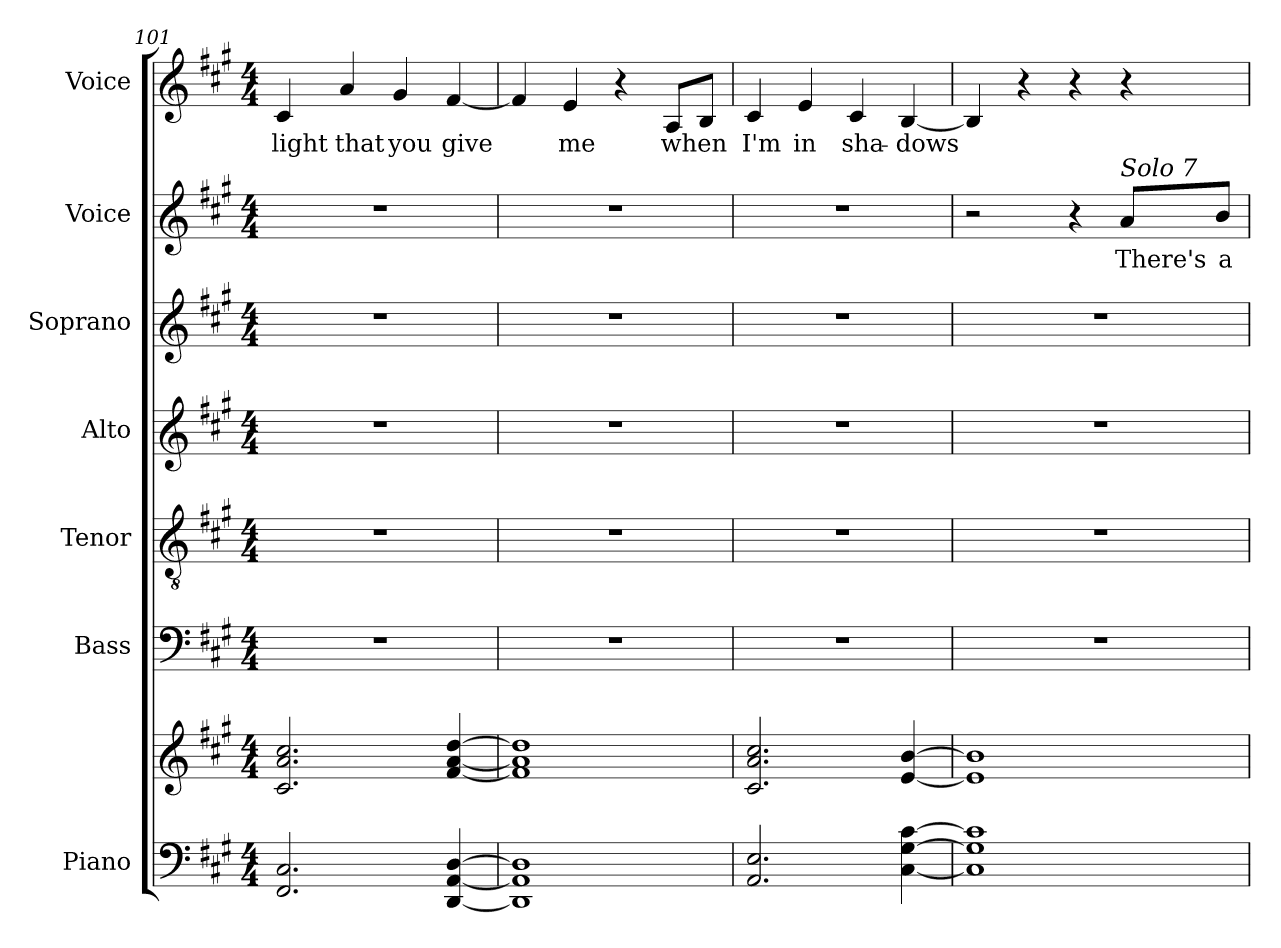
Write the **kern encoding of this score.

**kern	**kern	**kern	**kern	**kern	**kern	**kern	**text	**kern	**text
*part7	*part7	*part6	*part5	*part4	*part3	*part2	*part2	*part1	*part1
*staff8	*staff7	*staff6	*staff5	*staff4	*staff3	*staff2	*staff2	*staff1	*staff1
*I"Piano	*	*I"Bass	*I"Tenor	*I"Alto	*I"Soprano	*I"Voice	*	*I"Voice	*
*I'Pno.	*	*I'B.	*I'T.	*I'A.	*I'S.	*I'Vo.	*	*I'Vo.	*
*clefF4	*clefG2	*clefF4	*clefGv2	*clefG2	*clefG2	*clefG2	*	*clefG2	*
*k[f#c#g#]	*k[f#c#g#]	*k[f#c#g#]	*k[f#c#g#]	*k[f#c#g#]	*k[f#c#g#]	*k[f#c#g#]	*	*k[f#c#g#]	*
*M4/4	*M4/4	*M4/4	*M4/4	*M4/4	*M4/4	*M4/4	*	*M4/4	*
*MM150	*MM150	*MM150	*MM150	*MM150	*MM150	*MM150	*	*MM150	*
=101	=101	=101	=101	=101	=101	=101	=101	=101	=101
2.FF#/ 2.C#/	2.c#/ 2.a/ 2.cc#/	1r	1r	1r	1r	1r	.	4c#/	light
.	.	.	.	.	.	.	.	4a/	that
.	.	.	.	.	.	.	.	4g#/	you
[4DD/ [4AA/ [4D/	[4f#/ [4a/ [4dd/	.	.	.	.	.	.	[4f#/	give
=102	=102	=102	=102	=102	=102	=102	=102	=102	=102
1DD] 1AA] 1D]	1f#] 1a] 1dd]	1r	1r	1r	1r	1r	.	4f#/]	.
.	.	.	.	.	.	.	.	4e/	me
.	.	.	.	.	.	.	.	4r	.
.	.	.	.	.	.	.	.	8A/L	when
.	.	.	.	.	.	.	.	8B/J	.
=103	=103	=103	=103	=103	=103	=103	=103	=103	=103
2.AA/ 2.E/	2.c#/ 2.a/ 2.cc#/	1r	1r	1r	1r	1r	.	4c#/	I'm
.	.	.	.	.	.	.	.	4e/	in
.	.	.	.	.	.	.	.	4c#/	sha-
[4C#\ [4G#\ [4c#\	[4e/ [4b/	.	.	.	.	.	.	[4B/	-dows
=104	=104	=104	=104	=104	=104	=104	=104	=104	=104
1C#] 1G#] 1c#]	1e] 1b]	1r	1r	1r	1r	2r	.	4B/]	.
.	.	.	.	.	.	.	.	4r	.
.	.	.	.	.	.	4r	.	4r	.
!	!	!	!	!	!	!LO:TX:a:i:t=Solo 7	!	!	!
.	.	.	.	.	.	8a/L	There's	4r	.
.	.	.	.	.	.	8b/J	a	.	.
=	=	=	=	=	=	=	=	=	=
*-	*-	*-	*-	*-	*-	*-	*-	*-	*-
